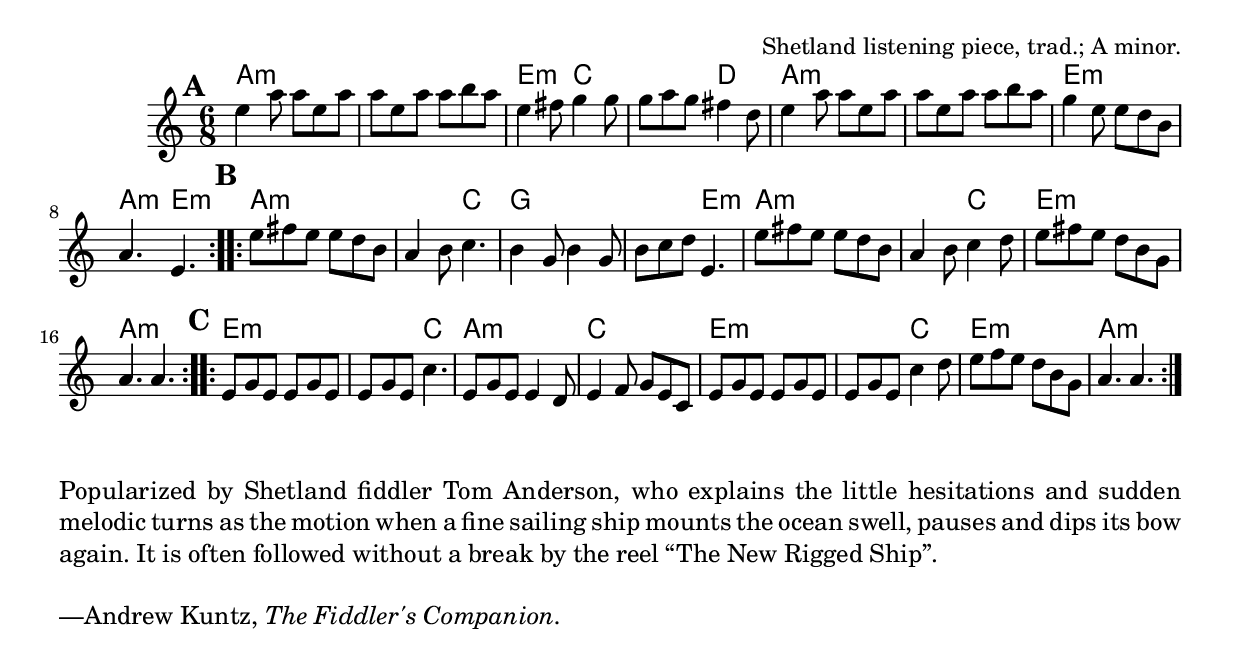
\version "2.18.2"
\include "util.ly"

\tocItem \markup "The Full Rigged Ship"

\score {
  <<
    \relative e'' {
      \time 6/8
      \key a \minor

      \repeat volta 2 {
        \mark \default
        e4 a8 a e a |
        a8 e a a b a |
        e4 fis8 g4 g8 |
        g8 a g fis4 d8 |

        e4 a8 a e a |
        a8 e a a b a |
        g4 e8 e d b |
        a4. e4.
      }

      \repeat volta 2 {
        \mark \default
        e'8 fis e e d b |
        a4 b8 c4. |
        b4 g8 b4 g8 |
        b8 c d e,4. |

        e'8 fis e e d b |
        a4 b8 c4 d8 |
        e8 fis e d b g |
        a4. a4. |
      }

      \repeat volta 2 {
        \mark \default
        e8 g e e g e |
        e g e c'4. |
        e,8 g e e4 d8 |
        e4 f8 g e c |
        e8 g e e g e |
        e g e c'4 d8 |
        e8 f e d b g |
        a4. a4. |
      }
    }

    \chords {
      \time 6/8
      \set chordChanges = ##t

      \repeat volta 2 {
        a2.:m | a2.:m | e4.:m c4. | c4. d4. |
        a2.:m | a2.:m | e2.:m | a4.:m e4.:m |
      }
      \repeat volta 2 {
        a2.:m | a4.:m c4. | g2. | g4. e4.:m |
        a2.:m | a4.:m c4. | e2.:m | a2.:m |
      }
      \repeat volta 2 {
        e2.:m | e4.:m c4. | a2.:m | c2. |
        e2.:m | e4.:m c4. | e2.:m | a2.:m |
      }
    }
  >>

  \header {
    title = "The Full Rigged Ship"
    opus = "Shetland listening piece, trad.; A minor."
  }
}

\markuplist {
  \paragraph {
    Popularized by Shetland fiddler Tom Anderson, who explains the little
    hesitations and sudden melodic turns as the motion when a fine sailing
    ship mounts the ocean swell, pauses and dips its bow again. It is often
    followed without a break by the reel “The New Rigged Ship”.
  }
  \paragraph {
    —Andrew Kuntz, \italic{The Fiddler's Companion.}
  }
}